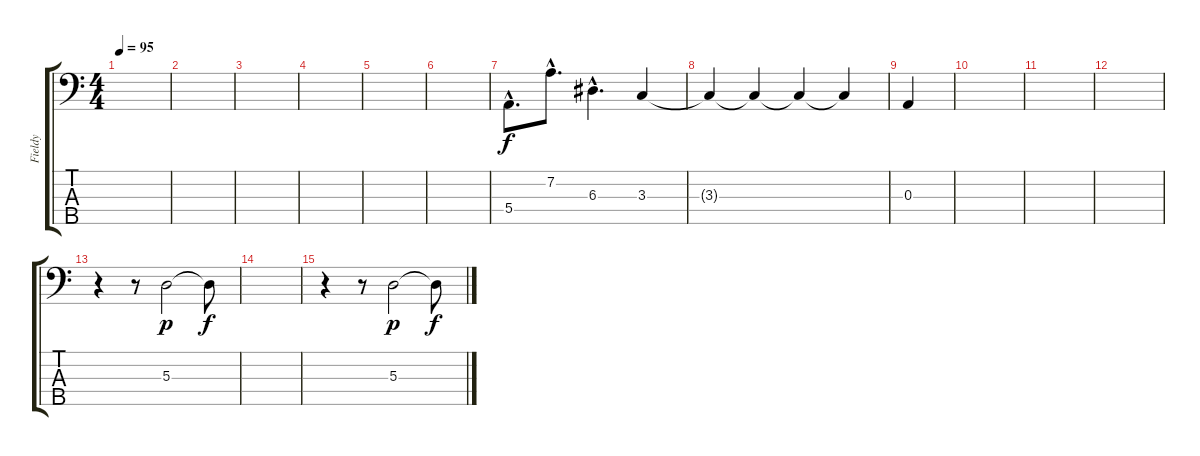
\track ("Fieldy" "Fieldy") {instrument electricbassfinger}
\staff {score tabs}
\tuning (G2 D2 A1 E1 A0) {hide}
\ts (4 4)
\tempo 95
\clef f4
\ks c
|
|
|
|
|
|
5.4{hac}.8{d} 7.2{hac}.8{d} 6.3{hac}.4{d} 3.3.4 |
3.3{t}.4 3.3{t}.4 3.3{t}.4 3.3{t}.4 |
0.3.4 |
|
|
|
r.4 r.8 5.3.2{dy p} 5.3{t}.8{dy f} |
|
r.4 r.8 5.3.2{dy p} 5.3{t}.8{dy f}
